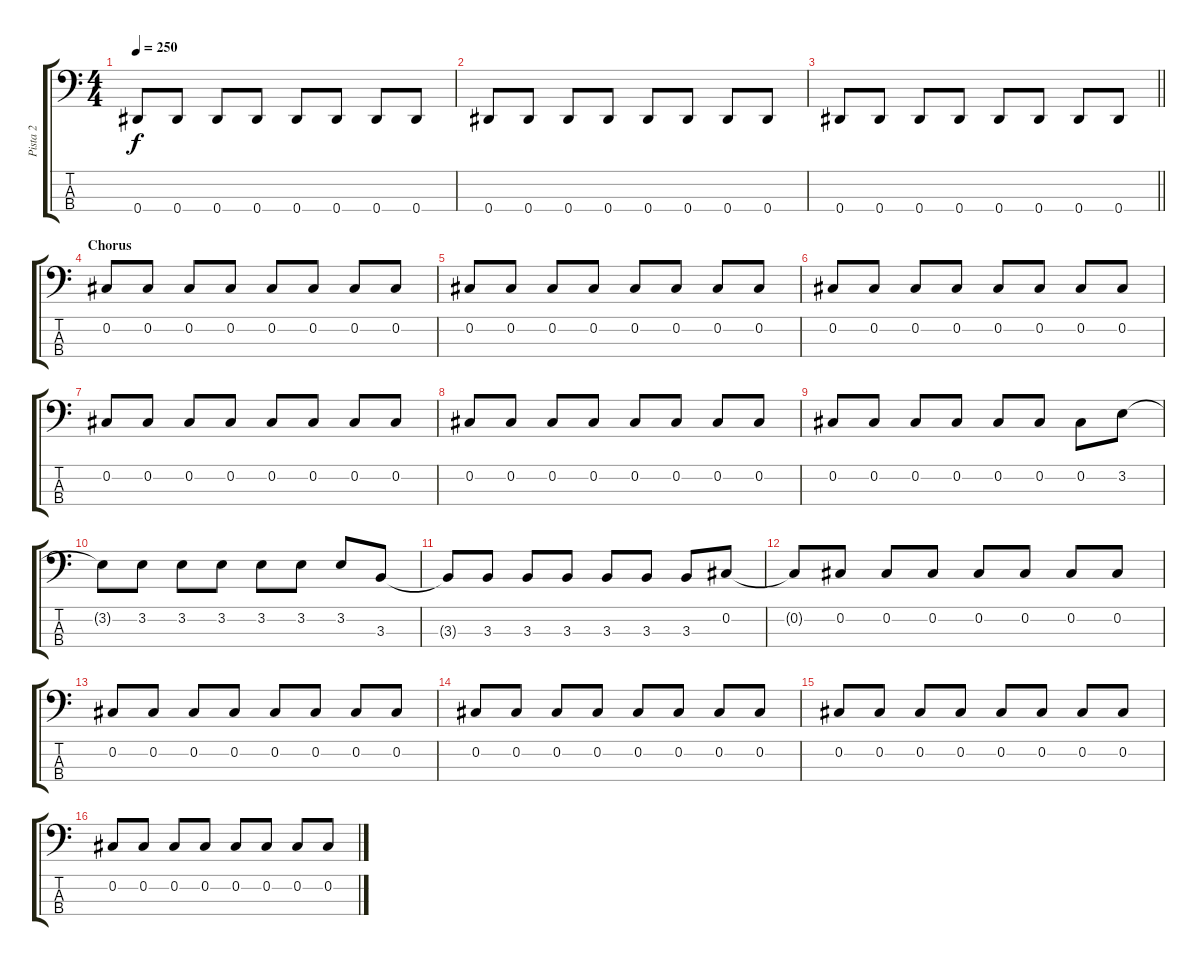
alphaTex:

\track ("Pista 2" "Pista 2") {instrument electricbasspick}
\staff {score tabs}
\tuning (Gb2 Db2 Ab1 Eb1) {hide}
\ts (4 4)
\tempo 250
\clef f4
\ks c
0.4.8{dy f} 0.4.8 0.4.8 0.4.8 0.4.8 0.4.8 0.4.8 0.4.8 |
0.4.8 0.4.8 0.4.8 0.4.8 0.4.8 0.4.8 0.4.8 0.4.8 |
\barLineRight lightlight
0.4.8 0.4.8 0.4.8 0.4.8 0.4.8 0.4.8 0.4.8 0.4.8 |
\section ("" "Chorus")
0.2.8 0.2.8 0.2.8 0.2.8 0.2.8 0.2.8 0.2.8 0.2.8 |
0.2.8 0.2.8 0.2.8 0.2.8 0.2.8 0.2.8 0.2.8 0.2.8 |
0.2.8 0.2.8 0.2.8 0.2.8 0.2.8 0.2.8 0.2.8 0.2.8 |
0.2.8 0.2.8 0.2.8 0.2.8 0.2.8 0.2.8 0.2.8 0.2.8 |
0.2.8 0.2.8 0.2.8 0.2.8 0.2.8 0.2.8 0.2.8 0.2.8 |
0.2.8 0.2.8 0.2.8 0.2.8 0.2.8 0.2.8 0.2.8 3.2.8 |
3.2{t}.8 3.2.8 3.2.8 3.2.8 3.2.8 3.2.8 3.2.8 3.3.8 |
3.3{t}.8 3.3.8 3.3.8 3.3.8 3.3.8 3.3.8 3.3.8 0.2.8 |
0.2{t}.8 0.2.8 0.2.8 0.2.8 0.2.8 0.2.8 0.2.8 0.2.8 |
0.2.8 0.2.8 0.2.8 0.2.8 0.2.8 0.2.8 0.2.8 0.2.8 |
0.2.8 0.2.8 0.2.8 0.2.8 0.2.8 0.2.8 0.2.8 0.2.8 |
0.2.8 0.2.8 0.2.8 0.2.8 0.2.8 0.2.8 0.2.8 0.2.8 |
0.2.8 0.2.8 0.2.8 0.2.8 0.2.8 0.2.8 0.2.8 0.2.8
